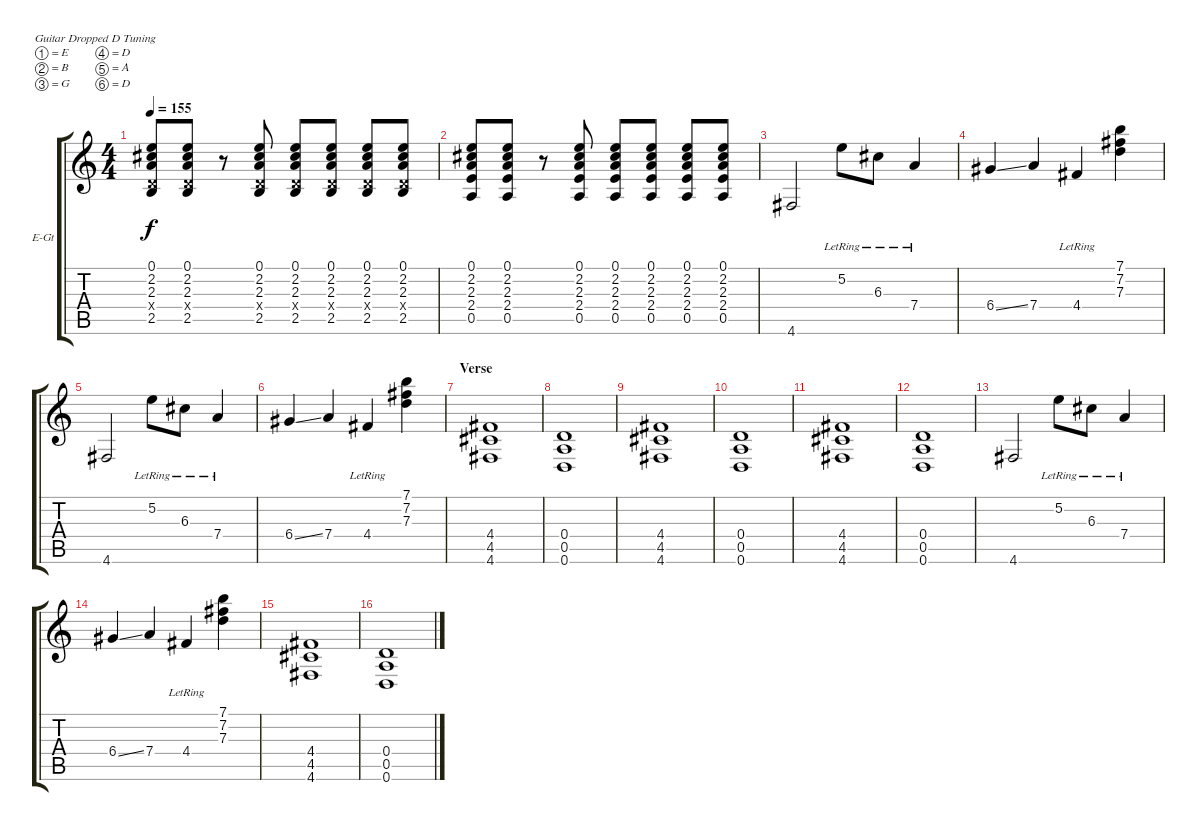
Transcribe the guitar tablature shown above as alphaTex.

\bracketExtendMode groupsimilarinstruments
\firstSystemTrackNameOrientation horizontal
\otherSystemsTrackNameOrientation horizontal
\track ("Guitar 1" "E-Gt") {instrument electricguitarclean}
\staff {score tabs}
\tuning (E4 B3 G3 D3 A2 D2)
\ts (4 4)
\tempo 155
\clef g2
\ks c
(0.1 2.2 2.3 0.4{x} 2.5).8{dy f} (0.1 2.2 2.3 0.4{x} 2.5).8 r.8 (0.1 2.2 2.3 0.4{x} 2.5).8 (0.1 2.2 2.3 0.4{x} 2.5).8 (0.1 2.2 2.3 0.4{x} 2.5).8 (0.1 2.2 2.3 0.4{x} 2.5).8 (0.1 2.2 2.3 0.4{x} 2.5).8 |
(0.1 2.2 2.3 2.4 0.5).8 (0.1 2.2 2.3 2.4 0.5).8 r.8 (0.1 2.2 2.3 2.4 0.5).8 (0.1 2.2 2.3 2.4 0.5).8 (0.1 2.2 2.3 2.4 0.5).8 (0.1 2.2 2.3 2.4 0.5).8 (0.1 2.2 2.3 2.4 0.5).8 |
4.6.2 5.2{lr}.8 6.3{lr}.8 7.4{lr}.4 |
6.4{ss}.4 7.4.4 4.4{lr}.4 (7.1 7.2 7.3).4 |
4.6.2 5.2{lr}.8 6.3{lr}.8 7.4{lr}.4 |
6.4{ss}.4 7.4.4 4.4{lr}.4 (7.1 7.2 7.3).4 |
\section ("" "Verse")
(4.4 4.5 4.6).1 |
(0.4 0.5 0.6).1 |
(4.4 4.5 4.6).1 |
(0.4 0.5 0.6).1 |
(4.4 4.5 4.6).1 |
(0.4 0.5 0.6).1 |
4.6.2 5.2{lr}.8 6.3{lr}.8 7.4{lr}.4 |
6.4{ss}.4 7.4.4 4.4{lr}.4 (7.1 7.2 7.3).4 |
(4.4 4.5 4.6).1 |
(0.4 0.5 0.6).1
